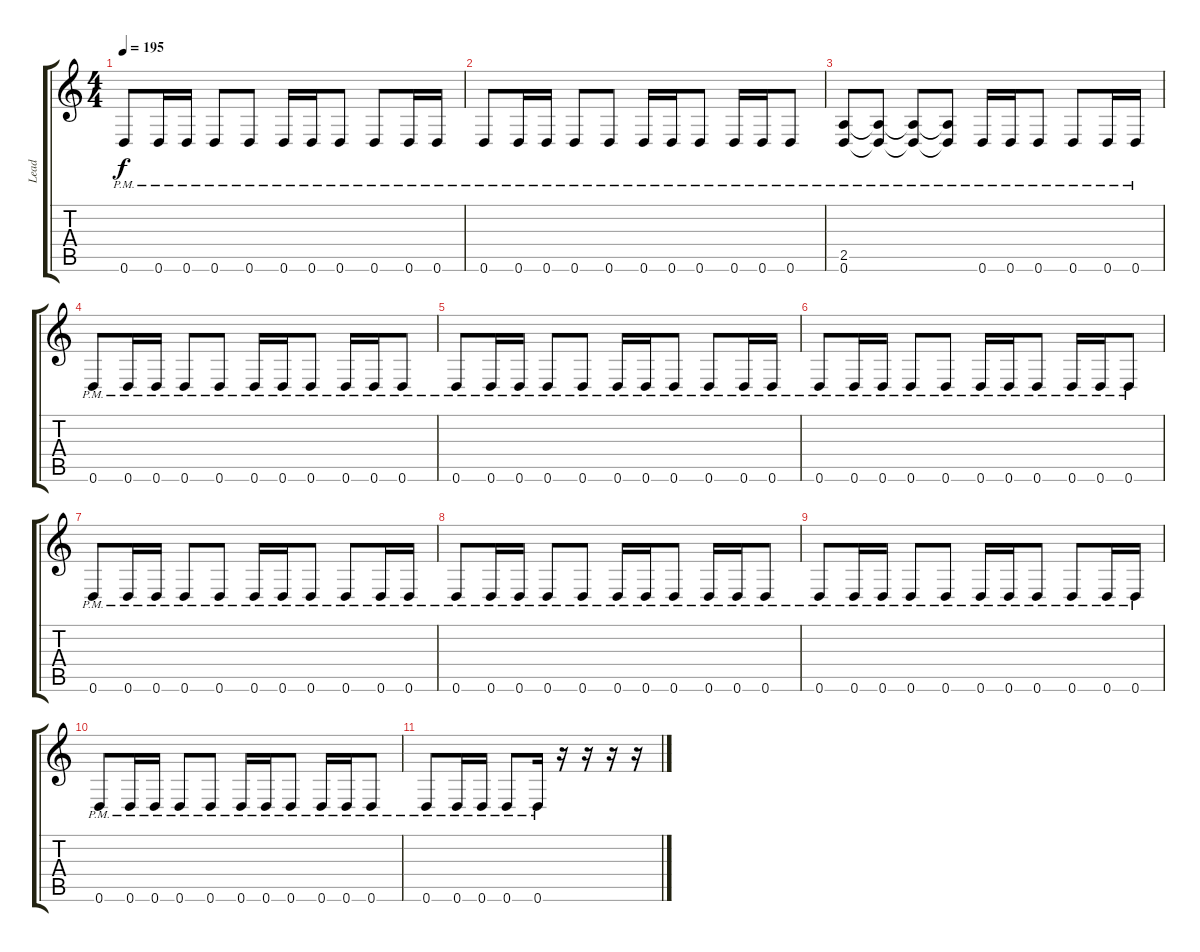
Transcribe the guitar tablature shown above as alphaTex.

\track ("Lead" "Lead") {instrument distortionguitar}
\staff {score tabs}
\tuning (D4 A3 F3 C3 G2 D2) {hide}
\ts (4 4)
\tempo 195
\clef g2
\ks c
0.6{pm}.8{dy f} 0.6{pm}.16 0.6{pm}.16 0.6{pm}.8 0.6{pm}.8 0.6{pm}.16 0.6{pm}.16 0.6{pm}.8 0.6{pm}.8 0.6{pm}.16 0.6{pm}.16 |
0.6{pm}.8 0.6{pm}.16 0.6{pm}.16 0.6{pm}.8 0.6{pm}.8 0.6{pm}.16 0.6{pm}.16 0.6{pm}.8 0.6{pm}.16 0.6{pm}.16 0.6{pm}.8 |
(2.5{pm} 0.6{pm}).8 (2.5{pm t} 0.6{pm t}).8 (2.5{pm t} 0.6{pm t}).8 (2.5{pm t} 0.6{pm t}).8 0.6{pm}.16 0.6{pm}.16 0.6{pm}.8 0.6{pm}.8 0.6{pm}.16 0.6{pm}.16 |
0.6{pm}.8 0.6{pm}.16 0.6{pm}.16 0.6{pm}.8 0.6{pm}.8 0.6{pm}.16 0.6{pm}.16 0.6{pm}.8 0.6{pm}.16 0.6{pm}.16 0.6{pm}.8 |
0.6{pm}.8 0.6{pm}.16 0.6{pm}.16 0.6{pm}.8 0.6{pm}.8 0.6{pm}.16 0.6{pm}.16 0.6{pm}.8 0.6{pm}.8 0.6{pm}.16 0.6{pm}.16 |
0.6{pm}.8 0.6{pm}.16 0.6{pm}.16 0.6{pm}.8 0.6{pm}.8 0.6{pm}.16 0.6{pm}.16 0.6{pm}.8 0.6{pm}.16 0.6{pm}.16 0.6{pm}.8 |
0.6{pm}.8 0.6{pm}.16 0.6{pm}.16 0.6{pm}.8 0.6{pm}.8 0.6{pm}.16 0.6{pm}.16 0.6{pm}.8 0.6{pm}.8 0.6{pm}.16 0.6{pm}.16 |
0.6{pm}.8 0.6{pm}.16 0.6{pm}.16 0.6{pm}.8 0.6{pm}.8 0.6{pm}.16 0.6{pm}.16 0.6{pm}.8 0.6{pm}.16 0.6{pm}.16 0.6{pm}.8 |
0.6{pm}.8 0.6{pm}.16 0.6{pm}.16 0.6{pm}.8 0.6{pm}.8 0.6{pm}.16 0.6{pm}.16 0.6{pm}.8 0.6{pm}.8 0.6{pm}.16 0.6{pm}.16 |
0.6{pm}.8 0.6{pm}.16 0.6{pm}.16 0.6{pm}.8 0.6{pm}.8 0.6{pm}.16 0.6{pm}.16 0.6{pm}.8 0.6{pm}.16 0.6{pm}.16 0.6{pm}.8 |
0.6{pm}.8 0.6{pm}.16 0.6{pm}.16 0.6{pm}.8 0.6{pm}.16 r.16 r.16 r.16 r.16
